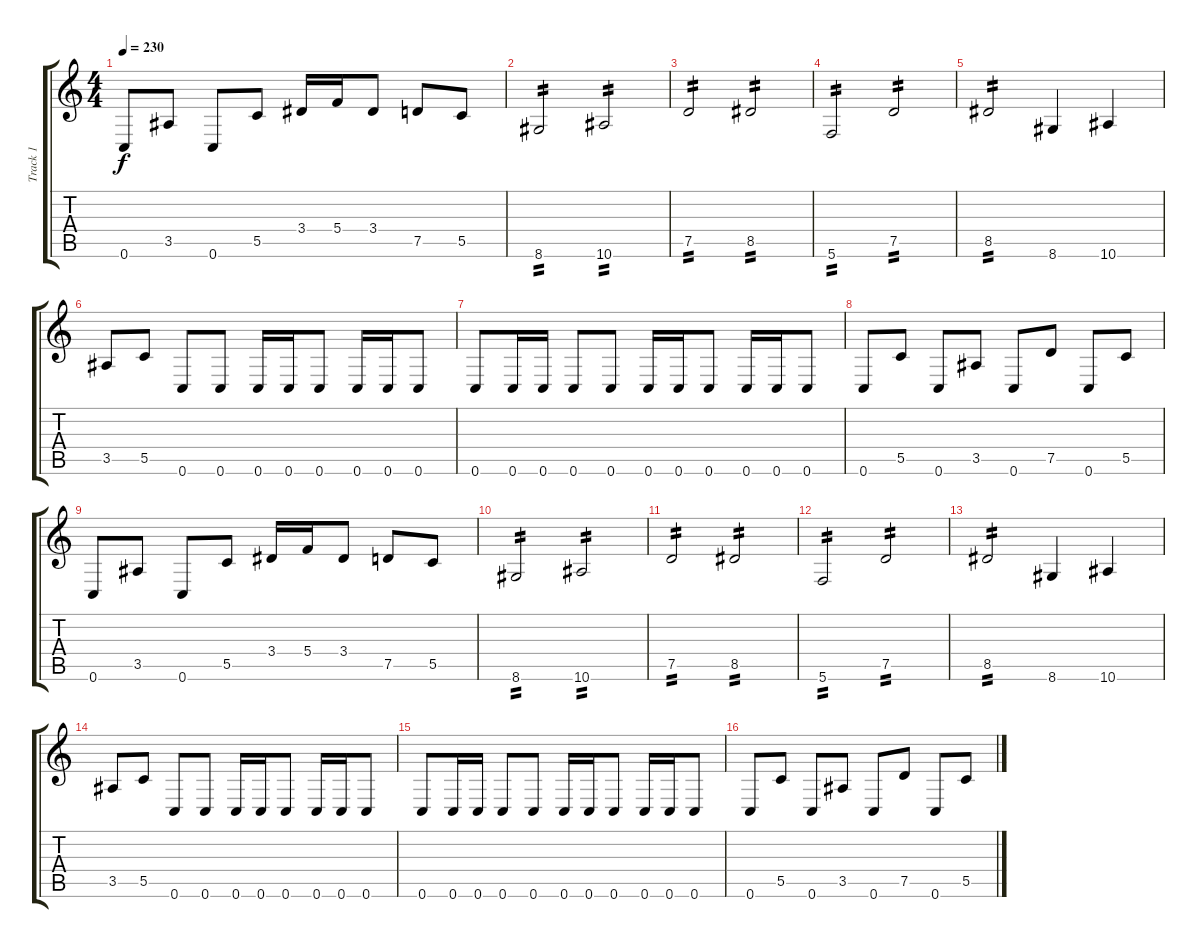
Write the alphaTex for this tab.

\track ("Track 1" "Track 1") {instrument distortionguitar}
\staff {score tabs}
\tuning (D4 A3 F3 C3 G2 C2) {hide}
\ts (4 4)
\tempo 230
\clef g2
\ks c
0.6.8{dy f} 3.5.8 0.6.8 5.5.8 3.4.16 5.4.16 3.4.8 7.5.8 5.5.8 |
8.6.2{tp 2} 10.6.2{tp 2} |
7.5.2{tp 2} 8.5.2{tp 2} |
5.6.2{tp 2} 7.5.2{tp 2} |
8.5.2{tp 2} 8.6.4 10.6.4 |
3.5.8 5.5.8 0.6.8 0.6.8 0.6.16 0.6.16 0.6.8 0.6.16 0.6.16 0.6.8 |
0.6.8 0.6.16 0.6.16 0.6.8 0.6.8 0.6.16 0.6.16 0.6.8 0.6.16 0.6.16 0.6.8 |
0.6.8 5.5.8 0.6.8 3.5.8 0.6.8 7.5.8 0.6.8 5.5.8 |
0.6.8 3.5.8 0.6.8 5.5.8 3.4.16 5.4.16 3.4.8 7.5.8 5.5.8 |
8.6.2{tp 2} 10.6.2{tp 2} |
7.5.2{tp 2} 8.5.2{tp 2} |
5.6.2{tp 2} 7.5.2{tp 2} |
8.5.2{tp 2} 8.6.4 10.6.4 |
3.5.8 5.5.8 0.6.8 0.6.8 0.6.16 0.6.16 0.6.8 0.6.16 0.6.16 0.6.8 |
0.6.8 0.6.16 0.6.16 0.6.8 0.6.8 0.6.16 0.6.16 0.6.8 0.6.16 0.6.16 0.6.8 |
0.6.8 5.5.8 0.6.8 3.5.8 0.6.8 7.5.8 0.6.8 5.5.8
